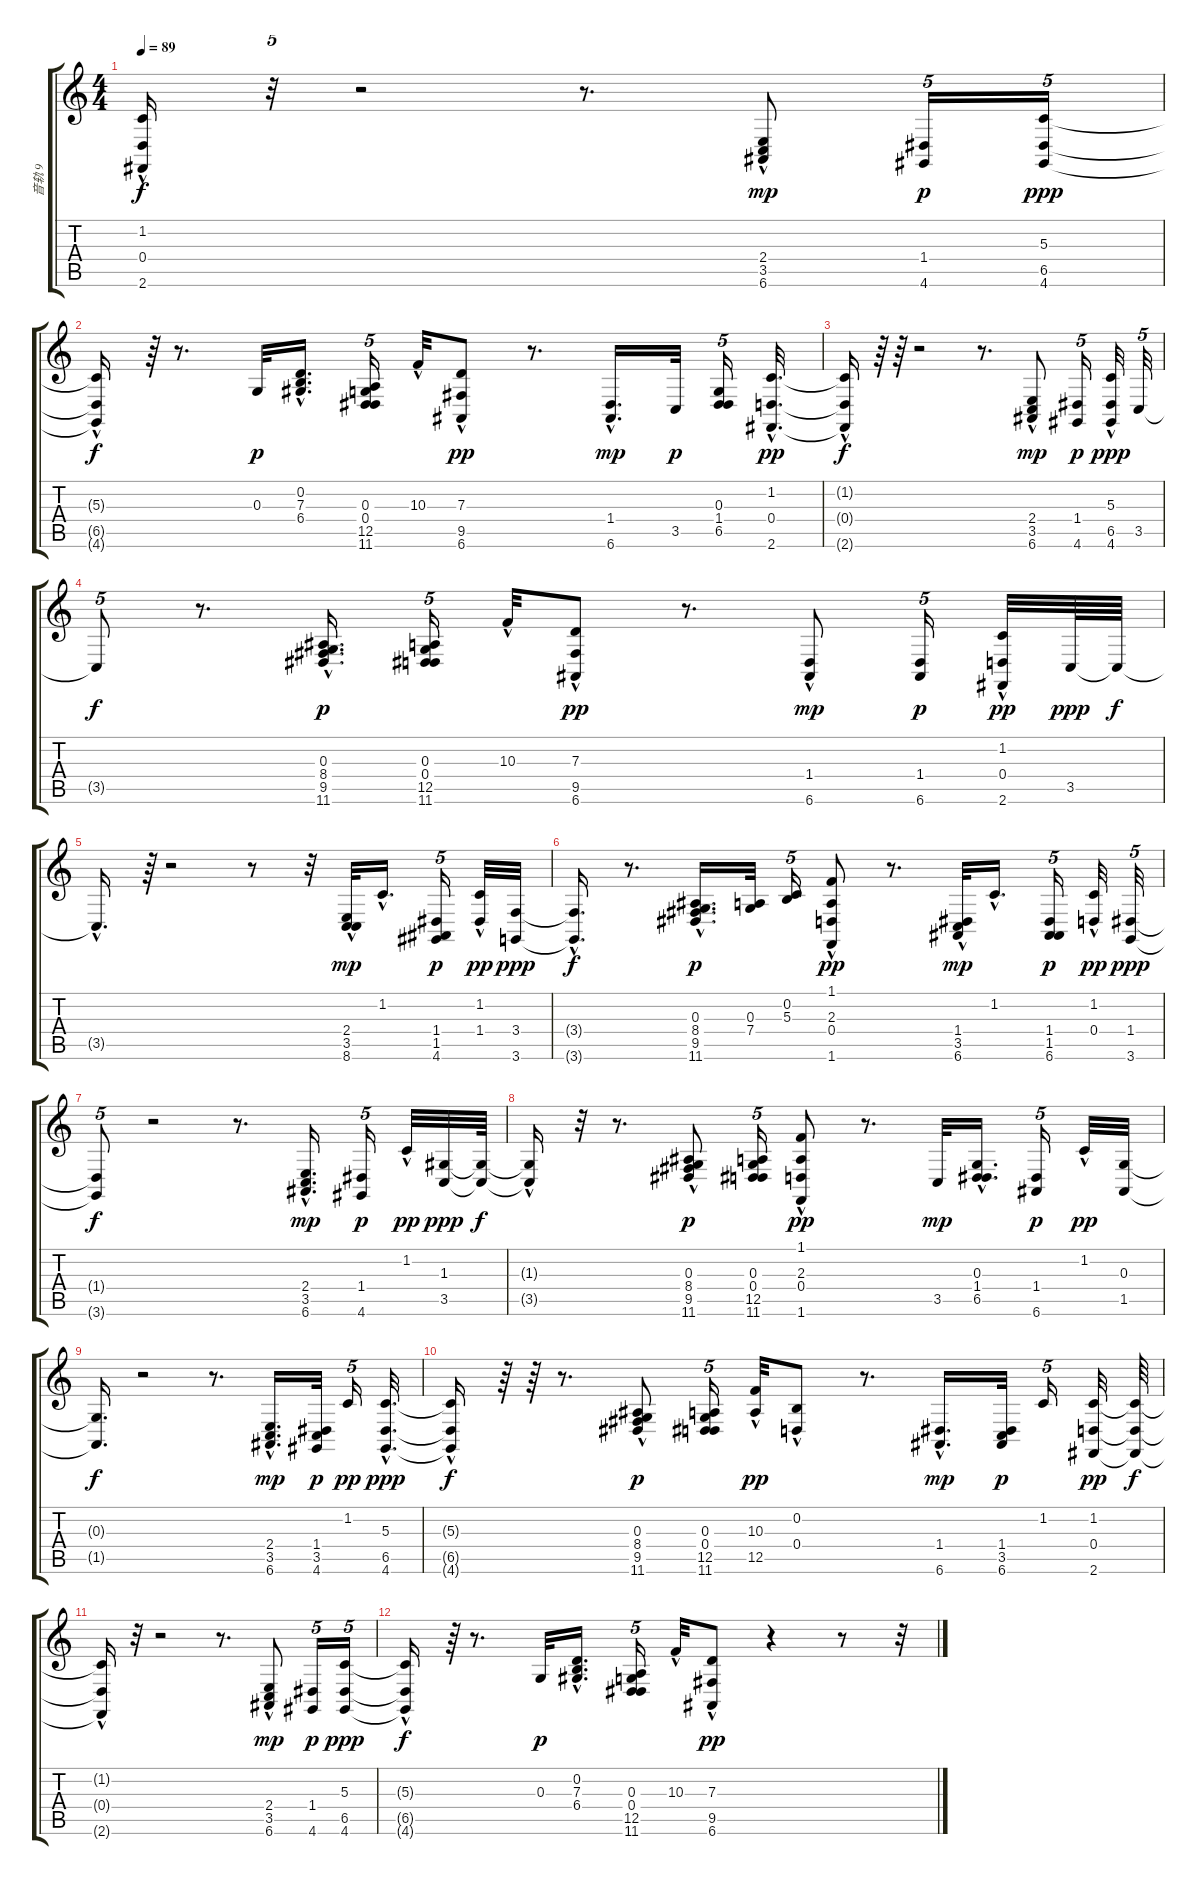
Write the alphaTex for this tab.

\track ("音轨 9" "音轨 9") {instrument brasssection}
\staff {score tabs}
\tuning (E4 B3 G3 D3 A2 E2) {hide}
\ts (4 4)
\tempo 89
\clef g2
\ks c
(1.2{hac t} 0.4{hac t} 2.6{hac t}).16{dy f} r.32{tu (5 4)} r.2 r.8{d} (2.4{hac} 3.5{hac} 6.6{hac}).8{dy mp} (1.4 4.6).16{tu (5 4) dy p} (5.3 6.5 4.6).16{tu (5 4) dy ppp} |
(5.3{hac t} 6.5{hac t} 4.6{hac t}).16{dy f} r.64{tu (5 4)} r.8{d} 0.3.32{dy p} (0.2{hac} 7.3{hac} 6.4{hac}).16{d} (0.3 0.4 12.5 11.6).16{tu (5 4)} 10.3{hac}.32 (7.3{hac} 9.5{hac} 6.6).8{dy pp} r.8{d} (1.4{hac} 6.6{hac}).16{d dy mp} 3.5.32{dy p} (0.3 1.4 6.5).16{tu (5 4)} (1.2{hac} 0.4{hac} 2.6{hac}).32{d dy pp} |
(1.2{hac t} 0.4{hac t} 2.6{hac t}).16{dy f} r.64 r.64 r.2 r.8{d} (2.4{hac} 3.5{hac} 6.6{hac}).8{dy mp} (1.4 4.6).16{tu (5 4) dy p} (5.3{hac} 6.5{hac} 4.6{hac}).32{dy ppp} 3.5.32{tu (5 4)} |
3.5{t}.8{tu (5 4) dy f} r.8{d} (0.3{hac} 8.4{hac} 9.5{hac} 11.6{hac}).16{d dy p} (0.3 0.4 12.5 11.6).16{tu (5 4)} 10.3{hac}.32 (7.3{hac} 9.5{hac} 6.6).8{dy pp} r.8{d} (1.4{hac} 6.6{hac}).8{dy mp} (1.4 6.6).16{tu (5 4) dy p} (1.2{hac} 0.4{hac} 2.6{hac}).32{dy pp} 3.5.64{dy ppp} 3.5{t}.64{dy f} |
3.5{hac t}.16{d} r.64{tu (5 4)} r.2 r.8 r.32 (2.4{hac} 3.5 8.6{hac}).32{dy mp} 1.2{hac}.16{d} (1.4 1.5 4.6).16{tu (5 4) dy p} (1.2{hac} 1.4{hac}).32{dy pp} (3.4 3.6).32{dy ppp} |
(3.4{t} 3.6{hac t}).16{d dy f} r.8{d} (0.3{hac} 8.4{hac} 9.5{hac} 11.6{hac}).16{d dy p} (0.3 7.4).32 (0.2 5.3).16{tu (5 4)} (1.1{hac} 2.3{hac} 0.4{hac} 1.6).8{dy pp} r.8{d} (1.4{hac} 3.5 6.6{hac}).32{dy mp} 1.2{hac}.16{d} (1.4 1.5 6.6).16{tu (5 4) dy p} (1.2{hac} 0.4{hac}).32{dy pp} (1.4 3.6).32{tu (5 4) dy ppp} |
(1.4{t} 3.6{t}).8{tu (5 4) dy f} r.2 r.8{d} (2.4{hac} 3.5{hac} 6.6{hac}).16{d dy mp} (1.4 4.6).16{tu (5 4) dy p} 1.2{hac}.32{dy pp} (1.3 3.5).32{dy ppp} (1.3{t} 3.5{t}).64{dy f} |
(1.3{hac t} 3.5{hac t}).16 r.32{tu (5 4)} r.8{d} (0.3 8.4{hac} 9.5{hac} 11.6{hac}).8{dy p} (0.3 0.4 12.5 11.6).16{tu (5 4)} (1.1{hac} 2.3{hac} 0.4{hac} 1.6).8{dy pp} r.8{d} 3.5.32{dy mp} (0.3{hac} 1.4{hac} 6.5{hac}).16{d} (1.4 6.6).16{tu (5 4) dy p} 1.2{hac}.32{dy pp} (0.3 1.5).32 |
(0.3{t} 1.5{t}).16{d dy f} r.2 r.8{d} (2.4{hac} 3.5{hac} 6.6{hac}).16{d dy mp} (1.4 3.5 4.6).32{dy p} 1.2.16{tu (5 4) dy pp} (5.3{hac} 6.5{hac} 4.6{hac}).32{d dy ppp} |
(5.3{hac t} 6.5{hac t} 4.6{hac t}).16{dy f} r.64 r.64 r.8{d} (0.3 8.4{hac} 9.5{hac} 11.6{hac}).8{dy p} (0.3 0.4 12.5 11.6).16{tu (5 4)} (10.3{hac} 12.5{hac}).32{dy pp} (0.2{hac} 0.4).8 r.8{d} (1.4{hac} 6.6{hac}).16{d dy mp} (1.4 3.5 6.6).32{dy p} 1.2.16{tu (5 4)} (1.2 0.4 2.6).32{dy pp} (1.2{t} 0.4{t} 2.6{t}).64{dy f} |
(1.2{hac t} 0.4{hac t} 2.6{hac t}).16 r.32{tu (5 4)} r.2 r.8{d} (2.4{hac} 3.5{hac} 6.6{hac}).8{dy mp} (1.4 4.6).16{tu (5 4) dy p} (5.3 6.5 4.6).16{tu (5 4) dy ppp} |
(5.3{hac t} 6.5{hac t} 4.6{hac t}).16{dy f} r.64{tu (5 4)} r.8{d} 0.3.32{dy p} (0.2{hac} 7.3{hac} 6.4{hac}).16{d} (0.3 0.4 12.5 11.6).16{tu (5 4)} 10.3{hac}.32 (7.3{hac} 9.5{hac} 6.6).8{dy pp} r.4 r.8 r.32
